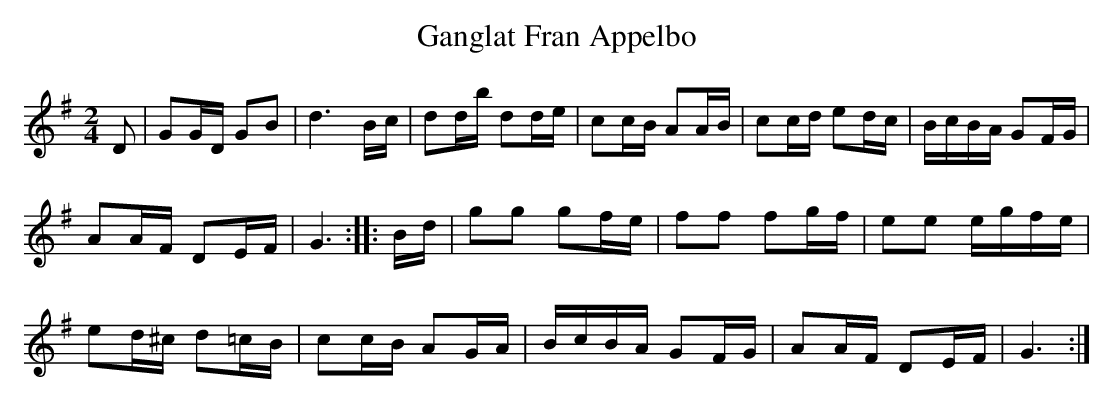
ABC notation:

X:1
T:Ganglat Fran Appelbo
M:2/4
L:1/8
K:G
D|GG/D/ GB|d3 B/c/|dd/b/ dd/e/|cc/B/ AA/B/|cc/d/ ed/c/|B/c/B/A/ GF/G/|
AA/F/ DE/F/|G3::B/d/|gg gf/e/|ff fg/f/|ee e/g/f/e/|
ed/^c/ d=c/B/|cc/B/ AG/A/|B/c/B/A/ GF/G/|AA/F/ DE/F/|G3:|]
